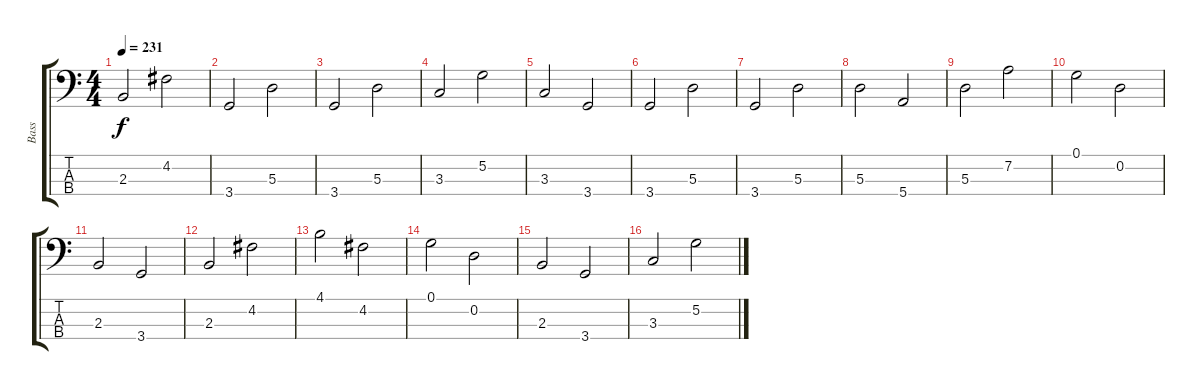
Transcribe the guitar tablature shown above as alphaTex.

\track ("Bass" "Bass") {instrument electricbassfinger}
\staff {score tabs}
\tuning (G2 D2 A1 E1) {hide}
\ts (4 4)
\tempo 231
\clef f4
\ks c
2.3.2{dy f} 4.2.2 |
3.4.2 5.3.2 |
3.4.2 5.3.2 |
3.3.2 5.2.2 |
3.3.2 3.4.2 |
3.4.2 5.3.2 |
3.4.2 5.3.2 |
5.3.2 5.4.2 |
5.3.2 7.2.2 |
0.1.2 0.2.2 |
2.3.2 3.4.2 |
2.3.2 4.2.2 |
4.1.2 4.2.2 |
0.1.2 0.2.2 |
2.3.2 3.4.2 |
3.3.2 5.2.2
